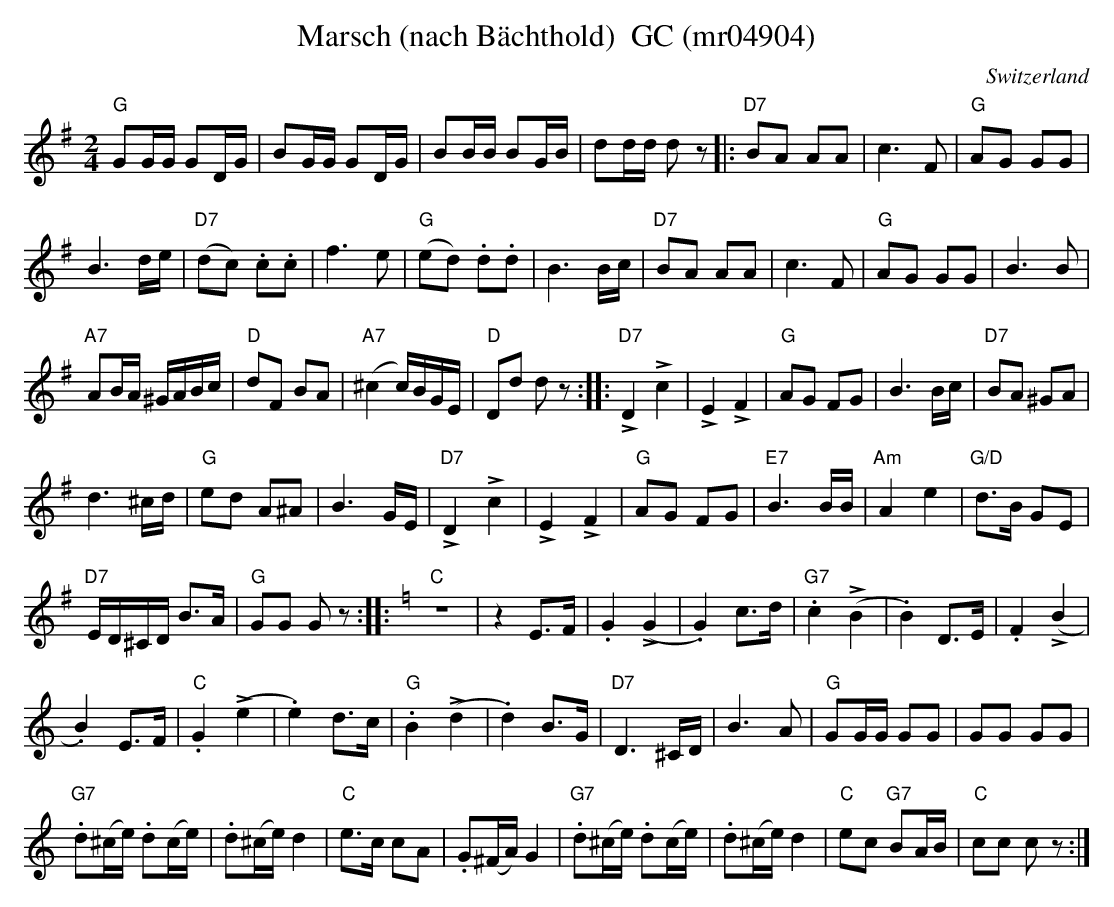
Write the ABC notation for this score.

X:1
T:Marsch (nach B\"achthold)  GC (mr04904)
M:2/4
L:1/8
O:Switzerland
K:G major
"G"GG/2G/2 GD/2G/2 | BG/2G/2 GD/2G/2 | BB/2B/2 BG/2B/2 | dd/2d/2 dz |: "D7"BA AA | c3F | "G"AG GG |
B3d/2e/2 | "D7"(dc) .c.c | f3e | "G"(ed) .d.d | B3B/2c/2 | "D7"BA AA | c3F | "G"AG GG | B3B |
"A7"AB/2A/2 ^G/2A/2B/2c/2 | "D"dF BA | "A7"(^c2c/2)B/2G/2E/2 | "D"Dd dz :: "D7"!>!D2!>!c2 | !>!E2!>!F2 | "G"AG FG | B3B/2c/2 | "D7"BA ^GA |
d3^c/2d/2 | "G"ed A^A | B3G/2E/2 | "D7"!>!D2!>!c2 | !>!E2!>!F2 | "G"AG FG | "E7"B3B/2B/2 |"Am"A2e2 | "G/D"d>B GE |
"D7"E/2D/2^C/2D/2 B>A | "G"GG Gz :: [K:C] "C"z4 | z2E>F | .G2 (!>!G2 | .G2) c>d | "G7".c2(!>!B2 | .B2) D>E | .F2 (!>!B2 |
.B2)E>F | "C".G2 (!>!e2 | .e2)d>c | "G".B2 (!>!d2 | .d2) B>G | "D7"D3^C/2D/2 | B3A | "G"GG/2G/2 GG | GG GG |
"G7".d(^c/2e/2) .d(c/2e/2) | .d(^c/2e/2)d2 | "C"e>c cA | .G(^F/2A/2) G2 | "G7".d(^c/2e/2) .d(c/2e/2) | .d(^c/2e/2)d2 | "C"ec "G7"BA/2B/2 | "C"cc cz :|
